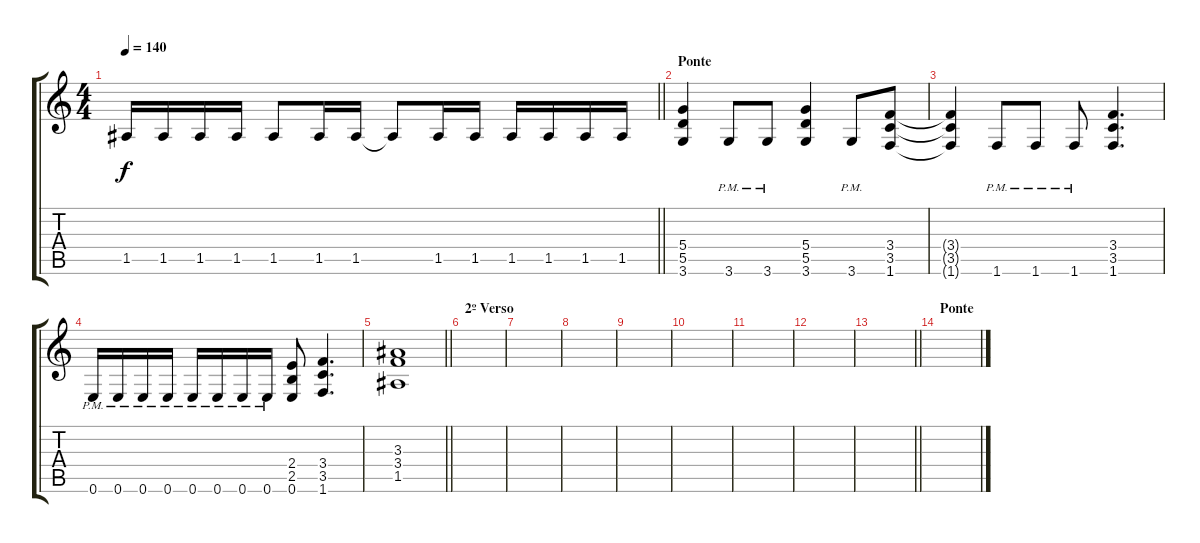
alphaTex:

\track "" {instrument distortionguitar}
\staff {score tabs}
\tuning (E4 B3 G3 D3 A2 E2) {hide}
\ts (4 4)
\tempo 140
\clef g2
\barLineRight lightlight
\ks c
1.5.16{dy f} 1.5.16 1.5.16 1.5.16 1.5.8 1.5.16 1.5.16 1.5{t}.8 1.5.16 1.5.16 1.5.16 1.5.16 1.5.16 1.5.16 |
\section ("" "Ponte")
(5.4 5.5 3.6).4 3.6{pm}.8 3.6{pm}.8 (5.4 5.5 3.6).4 3.6{pm}.8 (3.4 3.5 1.6).8 |
(3.4{t} 3.5{t} 1.6{t}).4 1.6{pm}.8 1.6{pm}.8 1.6{pm}.8 (3.4 3.5 1.6).4{d} |
0.6{pm}.16 0.6{pm}.16 0.6{pm}.16 0.6{pm}.16 0.6{pm}.16 0.6{pm}.16 0.6{pm}.16 0.6{pm}.16 (2.4 2.5 0.6).8 (3.4 3.5 1.6).4{d} |
\barLineRight lightlight
(3.3 3.4 1.5).1 |
\section ("" "2º Verso")
|
|
|
|
|
|
|
\barLineRight lightlight
|
\section ("" "Ponte")
